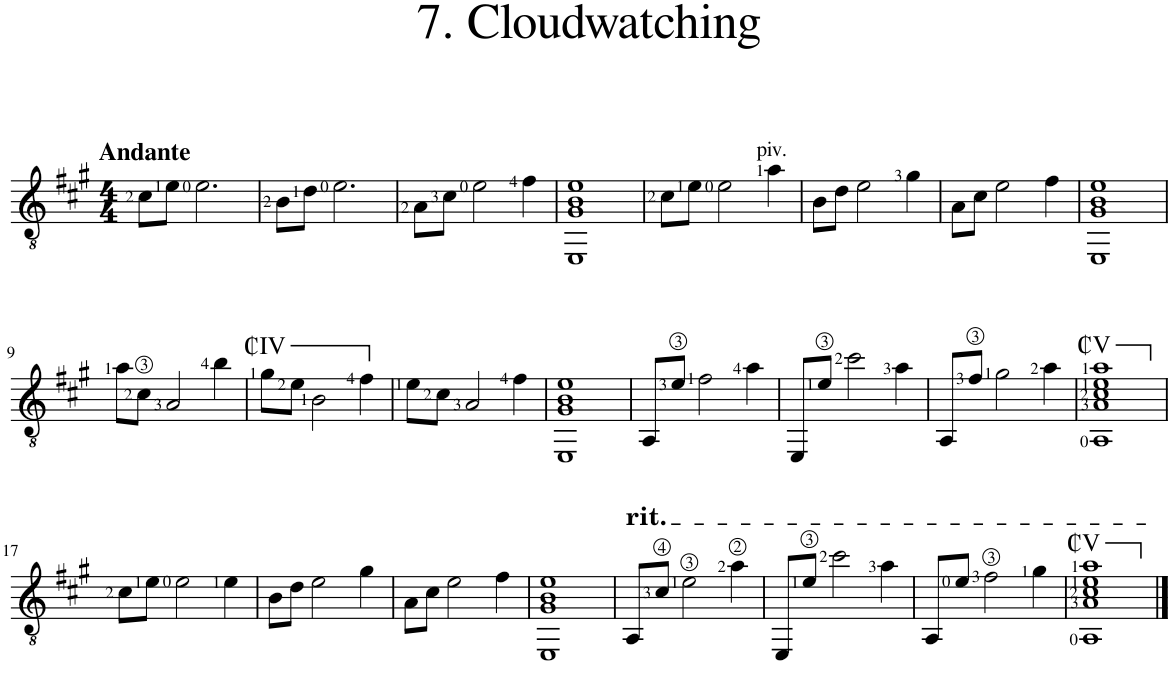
**kern
*part1
*staff1
*I"Classical Guitar
*I'Guit.
!!LO:PB:g=z
*clefGv2
*k[f#c#g#]
*M4/4
=1
!LO:TX:a:B:t=Andante
8c#\L
8e\J
2.e\
=2
8B\L
8d\J
2.e\
=3
8A\L
8c#\J
2e\
4f#\
=4
1EE 1G# 1B 1e
=5
*^
8c#\L	2ryy
8e\J	.
2e\	.
.	8ryy
!	!LO:TX:a:t=piv.
.	4.ryy
4a\	.
*v	*v
=6
8B\L
8d\J
2e\
4g#\
=7
8A\L
8c#\J
2e\
4f#\
=8
1EE 1G# 1B 1e
!!LO:LB:g=z
=9
8a\L
8c#\J
2A/
4b\
=10
!LO:TX:a:t=₵IV
8g#\L
8e\J
2B\
4f#\
=11
8e\L
8c#\J
2A/
4f#\
=12
1EE 1G# 1B 1e
=13
8AA/L
8e/J
2f#\
4a\
=14
8EE/L
8e/J
2cc#\
4a\
=15
8AA/L
8f#/J
2g#\
4a\
=16
!LO:TX:a:t=₵V
1AA 1A 1c# 1e 1a
!!LO:LB:g=z
=17
8c#\L
8e\J
2e\
4e\
=18
8B\L
8d\J
2e\
4g#\
=19
8A\L
8c#\J
2e\
4f#\
=20
1EE 1G# 1B 1e
=21
!LO:TX:a:t=rit.
8AA/L
8c#/J
2e\
4a\
=22
8EE/L
8e/J
2cc#\
4a\
=23
8AA/L
8e/J
2f#\
4g#\
=24
!LO:TX:a:t=₵V
1AA 1A 1c# 1e 1a
==
*-
